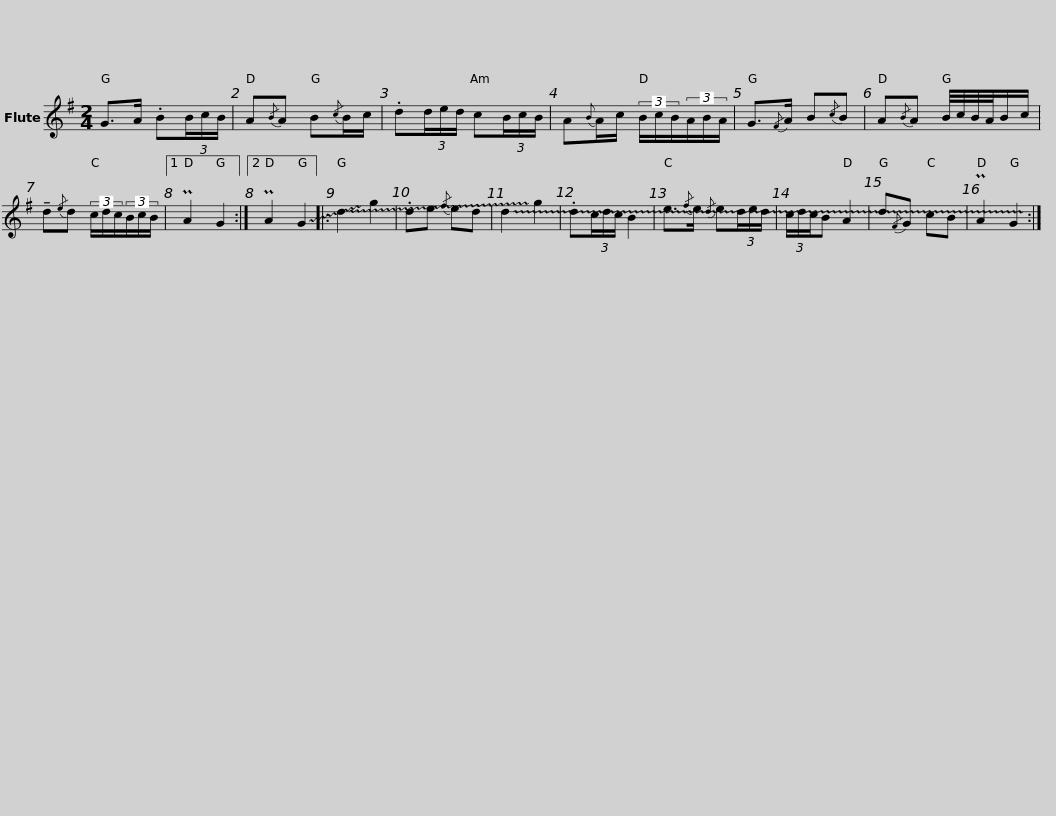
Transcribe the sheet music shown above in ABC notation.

X:1
L:1/8
M:2/4
I:linebreak $
K:G
V:1 treble
V:1
 G>A .B(3B/c/B/ | A{/B}A B{/c}B/c/ | .d(3d/e/d/ c(3B/c/B/ | A{B}A/c/ (3B/c/B/(3A/B/A/ | G3/2{/F}A/ B{/c}B |$ %5
 A{/B}A B/4c/4B/4A/4B/c/ | !tenuto!d{/e}d (3c/d/c/(3B/c/B/ |1 PA2 G2 :|2 PA2 !~(!G2 |: !~(!d2 !~)!g2 | %10
 .de{/f} ed | !~(!d2 !~)!g2 |$ .d(3c/d/c/ B2 | e3/2{/f}e/{/d} e(3d/e/d/ | (3c/d/c/B A2 | %15
 d{/F}G cB | PA2 G2 :| %17
